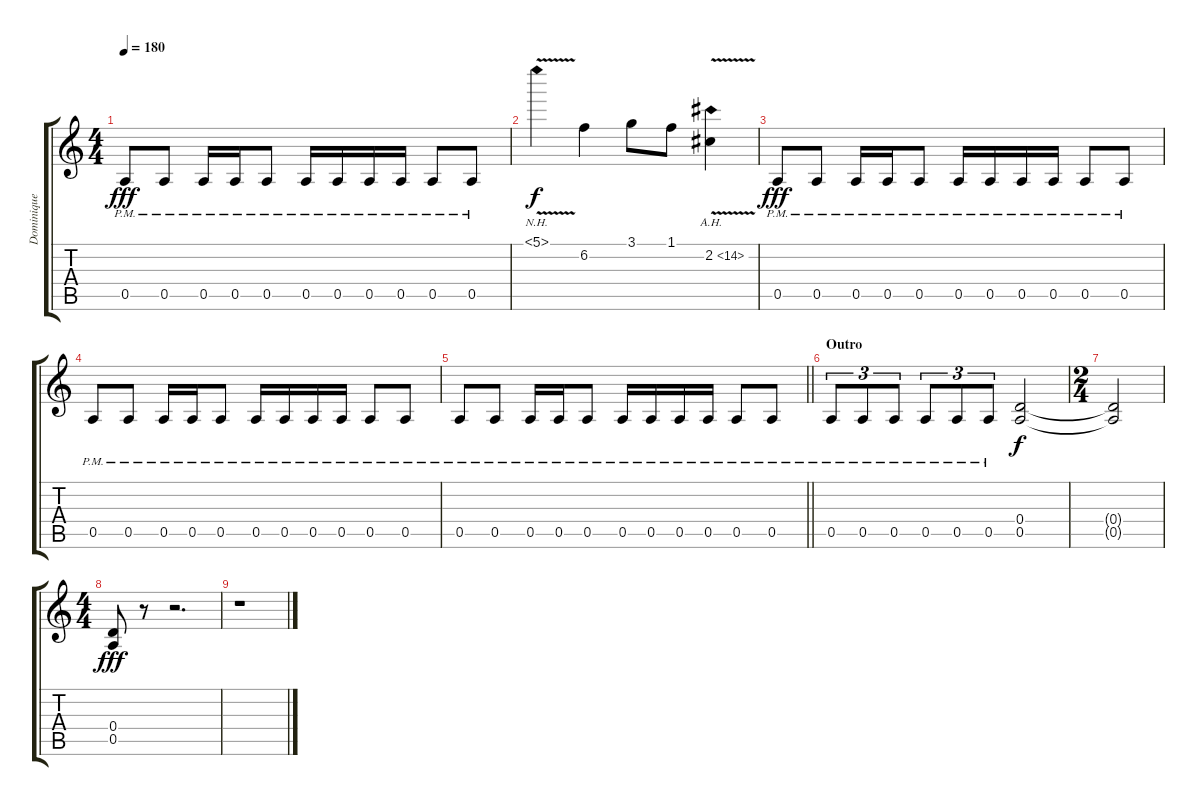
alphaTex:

\track ("Dominique Leurquin " "Dominique ") {instrument distortionguitar}
\staff {score tabs}
\tuning (E4 B3 G3 D3 A2 E2) {hide}
\ts (4 4)
\tempo 180
\clef g2
\ks c
0.5{pm}.8{dy fff} 0.5{pm}.8 0.5{pm}.16 0.5{pm}.16 0.5{pm}.8 0.5{pm}.16 0.5{pm}.16 0.5{pm}.16 0.5{pm}.16 0.5{pm}.8 0.5{pm}.8 |
5.1{nh v}.4{dy f} 6.2.4 3.1.8 1.1.8 2.2{ah 12 v}.4 |
0.5{pm}.8{dy fff} 0.5{pm}.8 0.5{pm}.16 0.5{pm}.16 0.5{pm}.8 0.5{pm}.16 0.5{pm}.16 0.5{pm}.16 0.5{pm}.16 0.5{pm}.8 0.5{pm}.8 |
0.5{pm}.8 0.5{pm}.8 0.5{pm}.16 0.5{pm}.16 0.5{pm}.8 0.5{pm}.16 0.5{pm}.16 0.5{pm}.16 0.5{pm}.16 0.5{pm}.8 0.5{pm}.8 |
\barLineRight lightlight
0.5{pm}.8 0.5{pm}.8 0.5{pm}.16 0.5{pm}.16 0.5{pm}.8 0.5{pm}.16 0.5{pm}.16 0.5{pm}.16 0.5{pm}.16 0.5{pm}.8 0.5{pm}.8 |
\section ("" "Outro")
0.5{pm}.8{tu (3 2)} 0.5{pm}.8{tu (3 2)} 0.5{pm}.8{tu (3 2)} 0.5{pm}.8{tu (3 2)} 0.5{pm}.8{tu (3 2)} 0.5{pm}.8{tu (3 2)} (0.4 0.5).2{dy f} |
\ts (2 4)
(0.4{t} 0.5{t}).2 |
\ts (4 4)
(0.4 0.5).8{dy fff} r.8 r.2{d} |
r.1
